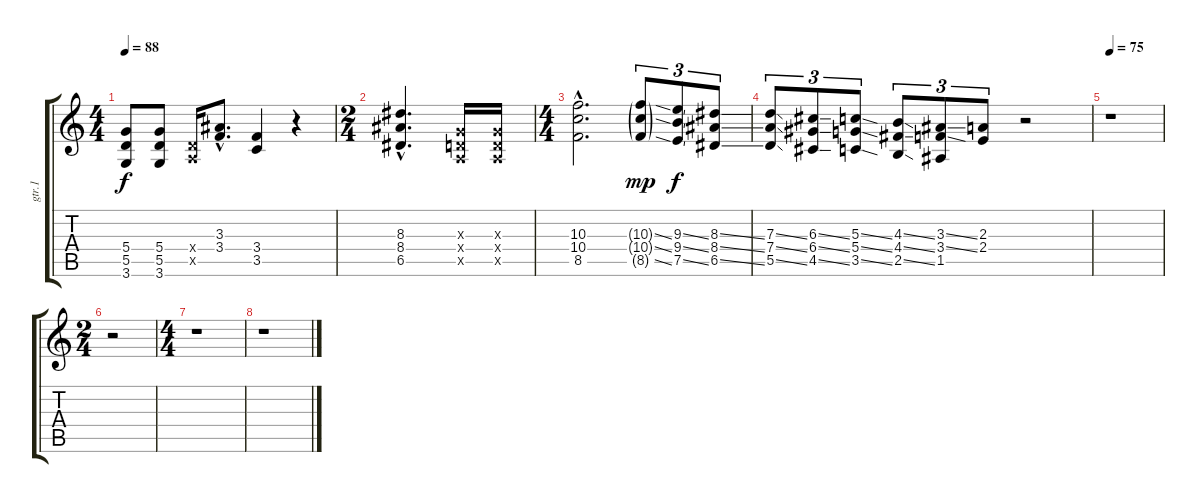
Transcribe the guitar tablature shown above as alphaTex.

\track ("gtr.1" "gtr.1") {instrument overdrivenguitar}
\staff {score tabs}
\tuning (E4 B3 G3 D3 A2 E2) {hide}
\ts (4 4)
\tempo 88
\clef g2
\ks c
(5.4 5.5 3.6).8{dy f} (5.4 5.5 3.6).8 (0.4{x} 0.5{x}).16 (3.3{hac} 3.4{hac}).8{d} (3.4 3.5).4 r.4 |
\ts (2 4)
(8.3{hac} 8.4{hac} 6.5{hac}).4{d} (0.3{x} 0.4{x} 0.5{x}).16 (0.3{x} 0.4{x} 0.5{x}).16 |
\ts (4 4)
(10.3{hac} 10.4{hac} 8.5{hac}).2{d} (10.3{ss g} 10.4{ss g} 8.5{ss g}).8{tu (3 2) dy mp} (9.3{ss} 9.4{ss} 7.5{ss}).8{tu (3 2) dy f} (8.3{ss} 8.4{ss} 6.5{ss}).8{tu (3 2)} |
(7.3{ss} 7.4{ss} 5.5{ss}).8{tu (3 2)} (6.3{ss} 6.4{ss} 4.5{ss}).8{tu (3 2)} (5.3{ss} 5.4{ss} 3.5{ss}).8{tu (3 2)} (4.3{ss} 4.4{ss} 2.5{ss}).8{tu (3 2)} (3.3{ss} 3.4{ss} 1.5).8{tu (3 2)} (2.3 2.4).8{tu (3 2)} r.2 |
\tempo 75
r.1 |
\ts (2 4)
r.2 |
\ts (4 4)
r.1 |
r.1
